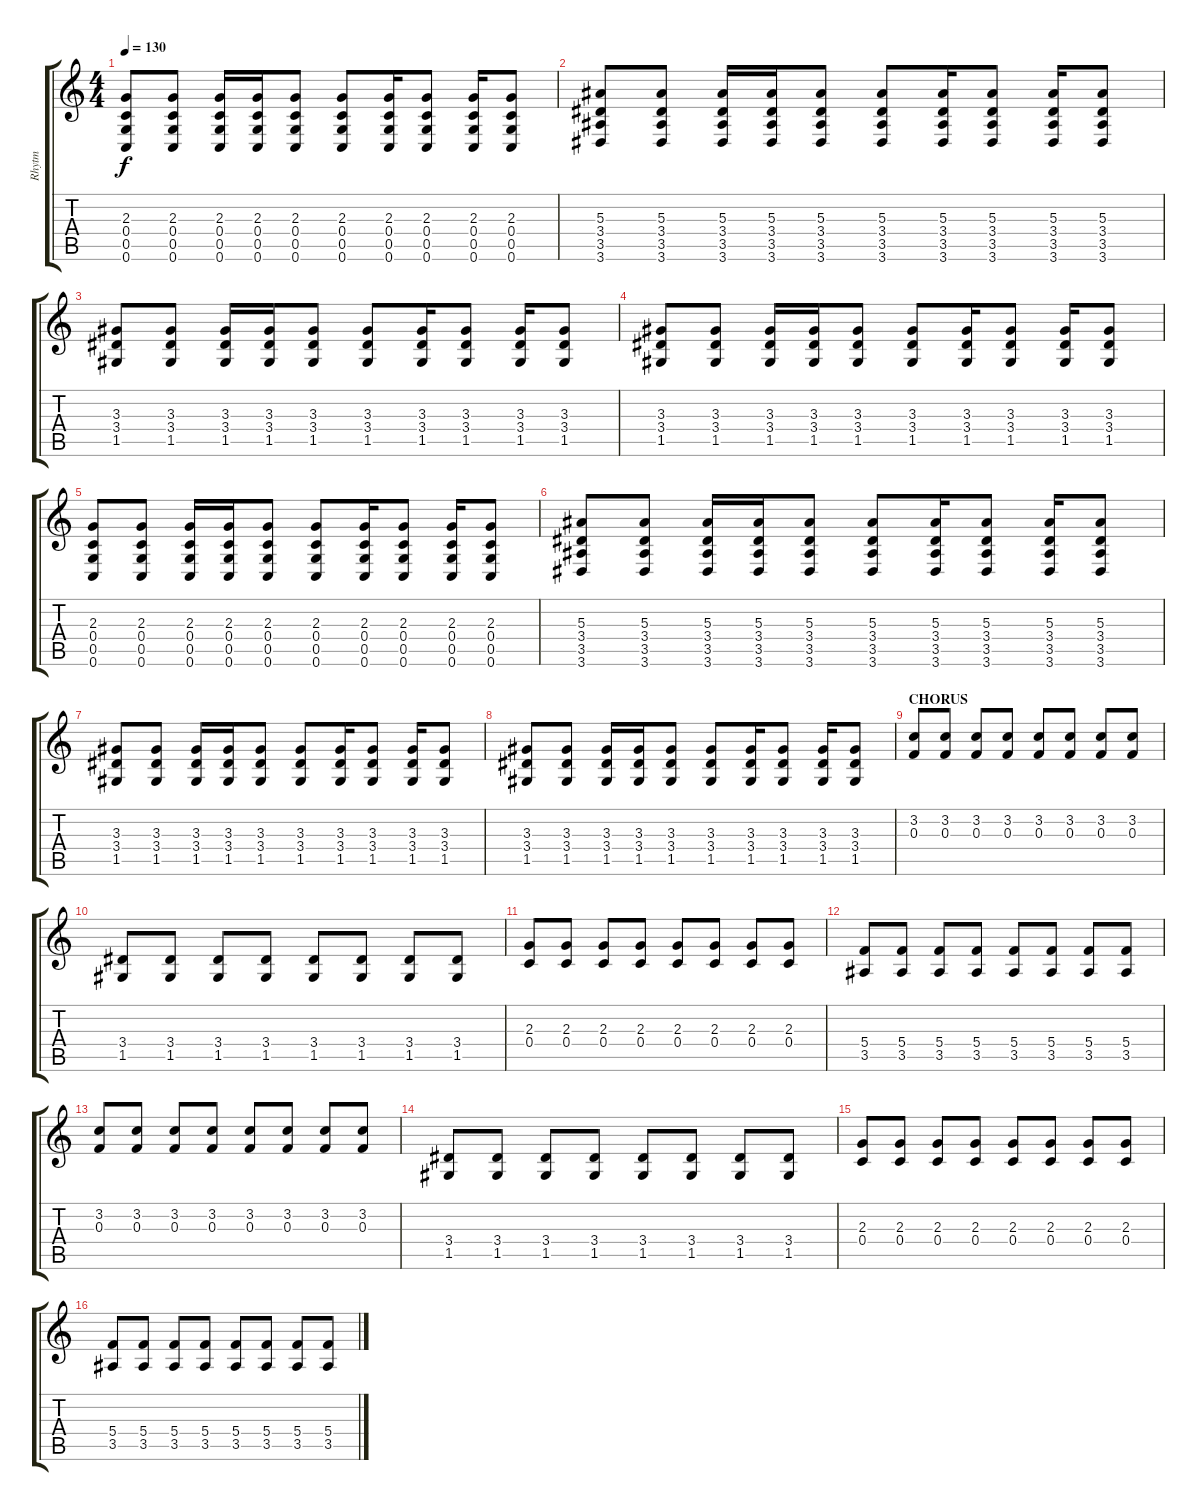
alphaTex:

\track ("Rhytm" "Rhytm") {instrument distortionguitar}
\staff {score tabs}
\tuning (D4 A3 F3 C3 G2 C2) {hide}
\ts (4 4)
\tempo 130
\clef g2
\ks c
(2.3 0.4 0.5 0.6).8{dy f} (2.3 0.4 0.5 0.6).8 (2.3 0.4 0.5 0.6).16 (2.3 0.4 0.5 0.6).16 (2.3 0.4 0.5 0.6).8 (2.3 0.4 0.5 0.6).8 (2.3 0.4 0.5 0.6).16 (2.3 0.4 0.5 0.6).8 (2.3 0.4 0.5 0.6).16 (2.3 0.4 0.5 0.6).8 |
(5.3 3.4 3.5 3.6).8 (5.3 3.4 3.5 3.6).8 (5.3 3.4 3.5 3.6).16 (5.3 3.4 3.5 3.6).16 (5.3 3.4 3.5 3.6).8 (5.3 3.4 3.5 3.6).8 (5.3 3.4 3.5 3.6).16 (5.3 3.4 3.5 3.6).8 (5.3 3.4 3.5 3.6).16 (5.3 3.4 3.5 3.6).8 |
(3.3 3.4 1.5).8 (3.3 3.4 1.5).8 (3.3 3.4 1.5).16 (3.3 3.4 1.5).16 (3.3 3.4 1.5).8 (3.3 3.4 1.5).8 (3.3 3.4 1.5).16 (3.3 3.4 1.5).8 (3.3 3.4 1.5).16 (3.3 3.4 1.5).8 |
(3.3 3.4 1.5).8 (3.3 3.4 1.5).8 (3.3 3.4 1.5).16 (3.3 3.4 1.5).16 (3.3 3.4 1.5).8 (3.3 3.4 1.5).8 (3.3 3.4 1.5).16 (3.3 3.4 1.5).8 (3.3 3.4 1.5).16 (3.3 3.4 1.5).8 |
(2.3 0.4 0.5 0.6).8 (2.3 0.4 0.5 0.6).8 (2.3 0.4 0.5 0.6).16 (2.3 0.4 0.5 0.6).16 (2.3 0.4 0.5 0.6).8 (2.3 0.4 0.5 0.6).8 (2.3 0.4 0.5 0.6).16 (2.3 0.4 0.5 0.6).8 (2.3 0.4 0.5 0.6).16 (2.3 0.4 0.5 0.6).8 |
(5.3 3.4 3.5 3.6).8 (5.3 3.4 3.5 3.6).8 (5.3 3.4 3.5 3.6).16 (5.3 3.4 3.5 3.6).16 (5.3 3.4 3.5 3.6).8 (5.3 3.4 3.5 3.6).8 (5.3 3.4 3.5 3.6).16 (5.3 3.4 3.5 3.6).8 (5.3 3.4 3.5 3.6).16 (5.3 3.4 3.5 3.6).8 |
(3.3 3.4 1.5).8 (3.3 3.4 1.5).8 (3.3 3.4 1.5).16 (3.3 3.4 1.5).16 (3.3 3.4 1.5).8 (3.3 3.4 1.5).8 (3.3 3.4 1.5).16 (3.3 3.4 1.5).8 (3.3 3.4 1.5).16 (3.3 3.4 1.5).8 |
(3.3 3.4 1.5).8 (3.3 3.4 1.5).8 (3.3 3.4 1.5).16 (3.3 3.4 1.5).16 (3.3 3.4 1.5).8 (3.3 3.4 1.5).8 (3.3 3.4 1.5).16 (3.3 3.4 1.5).8 (3.3 3.4 1.5).16 (3.3 3.4 1.5).8 |
\section ("" "CHORUS")
(3.2 0.3).8 (3.2 0.3).8 (3.2 0.3).8 (3.2 0.3).8 (3.2 0.3).8 (3.2 0.3).8 (3.2 0.3).8 (3.2 0.3).8 |
(3.4 1.5).8 (3.4 1.5).8 (3.4 1.5).8 (3.4 1.5).8 (3.4 1.5).8 (3.4 1.5).8 (3.4 1.5).8 (3.4 1.5).8 |
(2.3 0.4).8 (2.3 0.4).8 (2.3 0.4).8 (2.3 0.4).8 (2.3 0.4).8 (2.3 0.4).8 (2.3 0.4).8 (2.3 0.4).8 |
(5.4 3.5).8 (5.4 3.5).8 (5.4 3.5).8 (5.4 3.5).8 (5.4 3.5).8 (5.4 3.5).8 (5.4 3.5).8 (5.4 3.5).8 |
(3.2 0.3).8 (3.2 0.3).8 (3.2 0.3).8 (3.2 0.3).8 (3.2 0.3).8 (3.2 0.3).8 (3.2 0.3).8 (3.2 0.3).8 |
(3.4 1.5).8 (3.4 1.5).8 (3.4 1.5).8 (3.4 1.5).8 (3.4 1.5).8 (3.4 1.5).8 (3.4 1.5).8 (3.4 1.5).8 |
(2.3 0.4).8 (2.3 0.4).8 (2.3 0.4).8 (2.3 0.4).8 (2.3 0.4).8 (2.3 0.4).8 (2.3 0.4).8 (2.3 0.4).8 |
(5.4 3.5).8 (5.4 3.5).8 (5.4 3.5).8 (5.4 3.5).8 (5.4 3.5).8 (5.4 3.5).8 (5.4 3.5).8 (5.4 3.5).8
